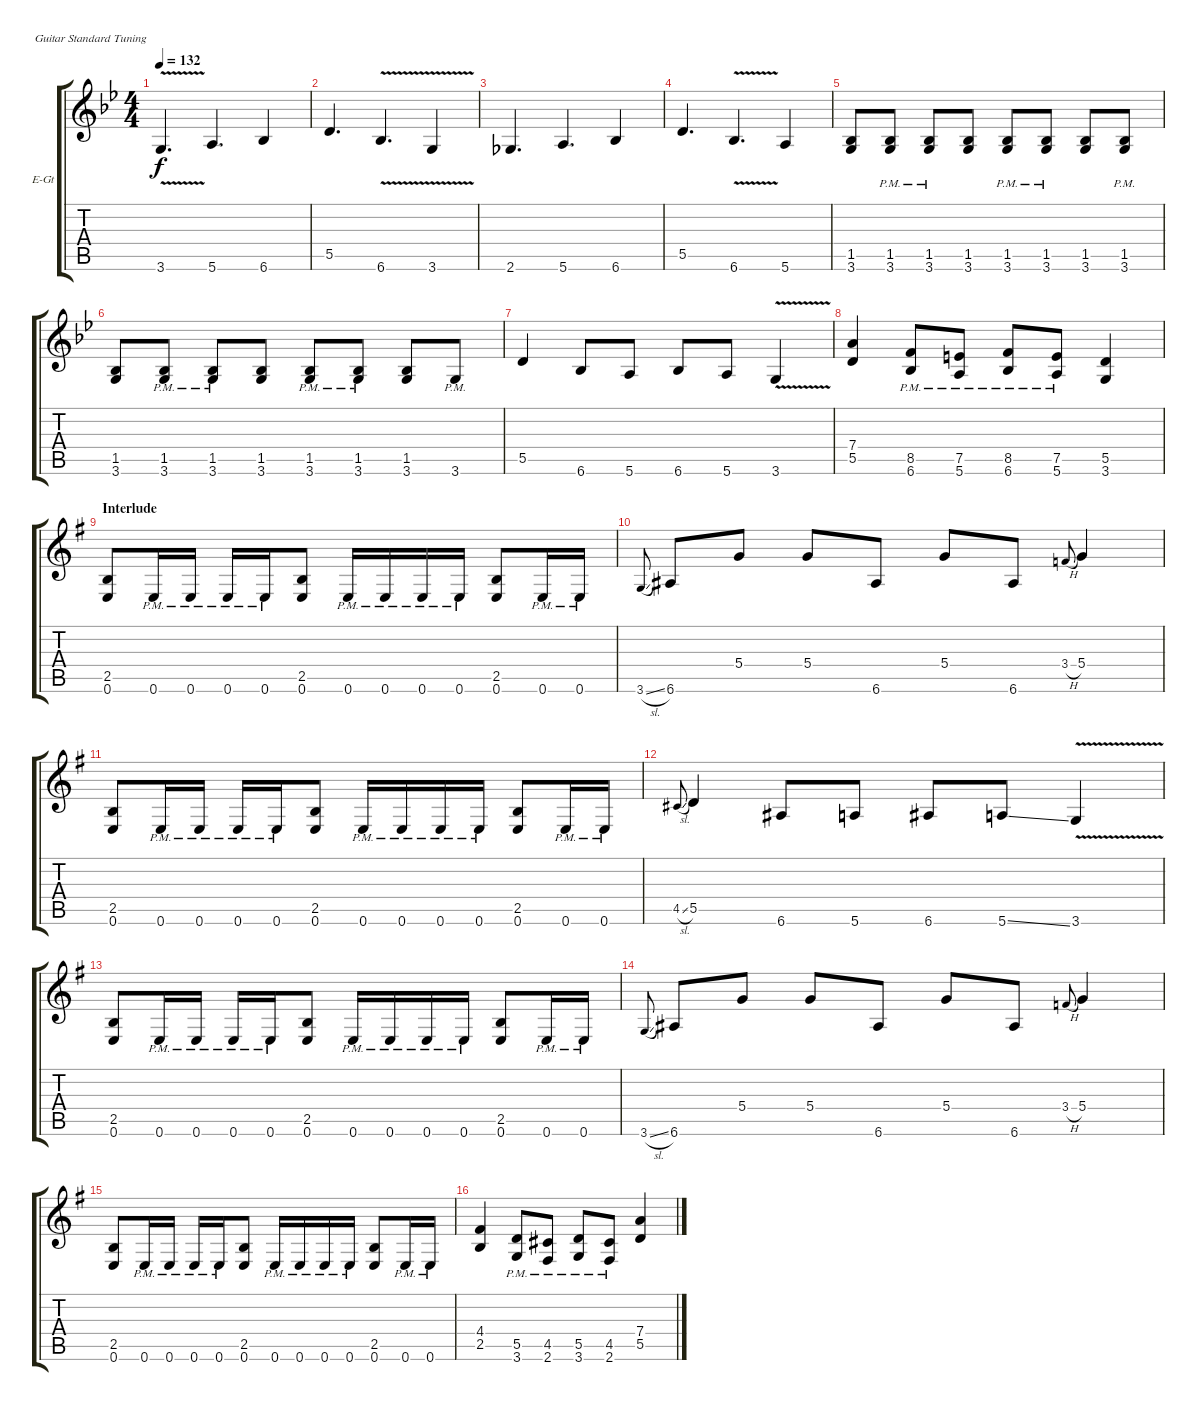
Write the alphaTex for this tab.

\bracketExtendMode groupsimilarinstruments
\firstSystemTrackNameOrientation horizontal
\otherSystemsTrackNameOrientation horizontal
\track ("Guitar 1" "E-Gt") {instrument distortionguitar}
\staff {score tabs}
\tuning (E4 B3 G3 D3 A2 E2)
\ts (4 4)
\tempo 132
\clef g2
\ks bb
3.6{v}.4{d dy f} 5.6.4{d} 6.6.4 |
5.5.4{d} 6.6{v}.4{d} 3.6{v}.4 |
2.6.4{d} 5.6.4{d} 6.6.4 |
5.5.4{d} 6.6{v}.4{d} 5.6.4 |
(1.5 3.6).8 (3.6{pm} 1.5{pm}).8 (3.6{pm} 1.5{pm}).8 (1.5 3.6).8 (3.6{pm} 1.5{pm}).8 (3.6{pm} 1.5{pm}).8 (1.5 3.6).8 (3.6{pm} 1.5{pm}).8 |
(1.5 3.6).8 (3.6{pm} 1.5{pm}).8 (3.6{pm} 1.5{pm}).8 (1.5 3.6).8 (3.6{pm} 1.5{pm}).8 (3.6{pm} 1.5{pm}).8 (1.5 3.6).8 3.6{pm}.8 |
5.5.4 6.6.8 5.6.8 6.6.8 5.6.8 3.6{v}.4 |
(7.4 5.5).4 (8.5{pm} 6.6{pm}).8 (7.5{pm} 5.6{pm}).8 (8.5{pm} 6.6{pm}).8 (7.5{pm} 5.6{pm}).8 (5.5 3.6).4 |
\section ("" "Interlude")
\ks g
(2.5 0.6).8 0.6{pm}.16 0.6{pm}.16 0.6{pm}.16 0.6{pm}.16 (2.5 0.6).8 0.6{pm}.16 0.6{pm}.16 0.6{pm}.16 0.6{pm}.16 (2.5 0.6).8 0.6{pm}.16 0.6{pm}.16 |
3.6{sl}.8{gr onbeat} 6.6.8 5.4.8 5.4.8 6.6.8 5.4.8 6.6.8 3.4{h}.8{gr onbeat} 5.4.4 |
(2.5 0.6).8 0.6{pm}.16 0.6{pm}.16 0.6{pm}.16 0.6{pm}.16 (2.5 0.6).8 0.6{pm}.16 0.6{pm}.16 0.6{pm}.16 0.6{pm}.16 (2.5 0.6).8 0.6{pm}.16 0.6{pm}.16 |
4.5{sl}.8{gr onbeat} 5.5.4 6.6.8 5.6.8 6.6.8 5.6{ss}.8 3.6{v}.4 |
(2.5 0.6).8 0.6{pm}.16 0.6{pm}.16 0.6{pm}.16 0.6{pm}.16 (2.5 0.6).8 0.6{pm}.16 0.6{pm}.16 0.6{pm}.16 0.6{pm}.16 (2.5 0.6).8 0.6{pm}.16 0.6{pm}.16 |
3.6{sl}.8{gr onbeat} 6.6.8 5.4.8 5.4.8 6.6.8 5.4.8 6.6.8 3.4{h}.8{gr onbeat} 5.4.4 |
(2.5 0.6).8 0.6{pm}.16 0.6{pm}.16 0.6{pm}.16 0.6{pm}.16 (2.5 0.6).8 0.6{pm}.16 0.6{pm}.16 0.6{pm}.16 0.6{pm}.16 (2.5 0.6).8 0.6{pm}.16 0.6{pm}.16 |
(4.4 2.5).4 (5.5{pm} 3.6{pm}).8 (4.5{pm} 2.6{pm}).8 (5.5{pm} 3.6{pm}).8 (4.5{pm} 2.6{pm}).8 (7.4 5.5).4
